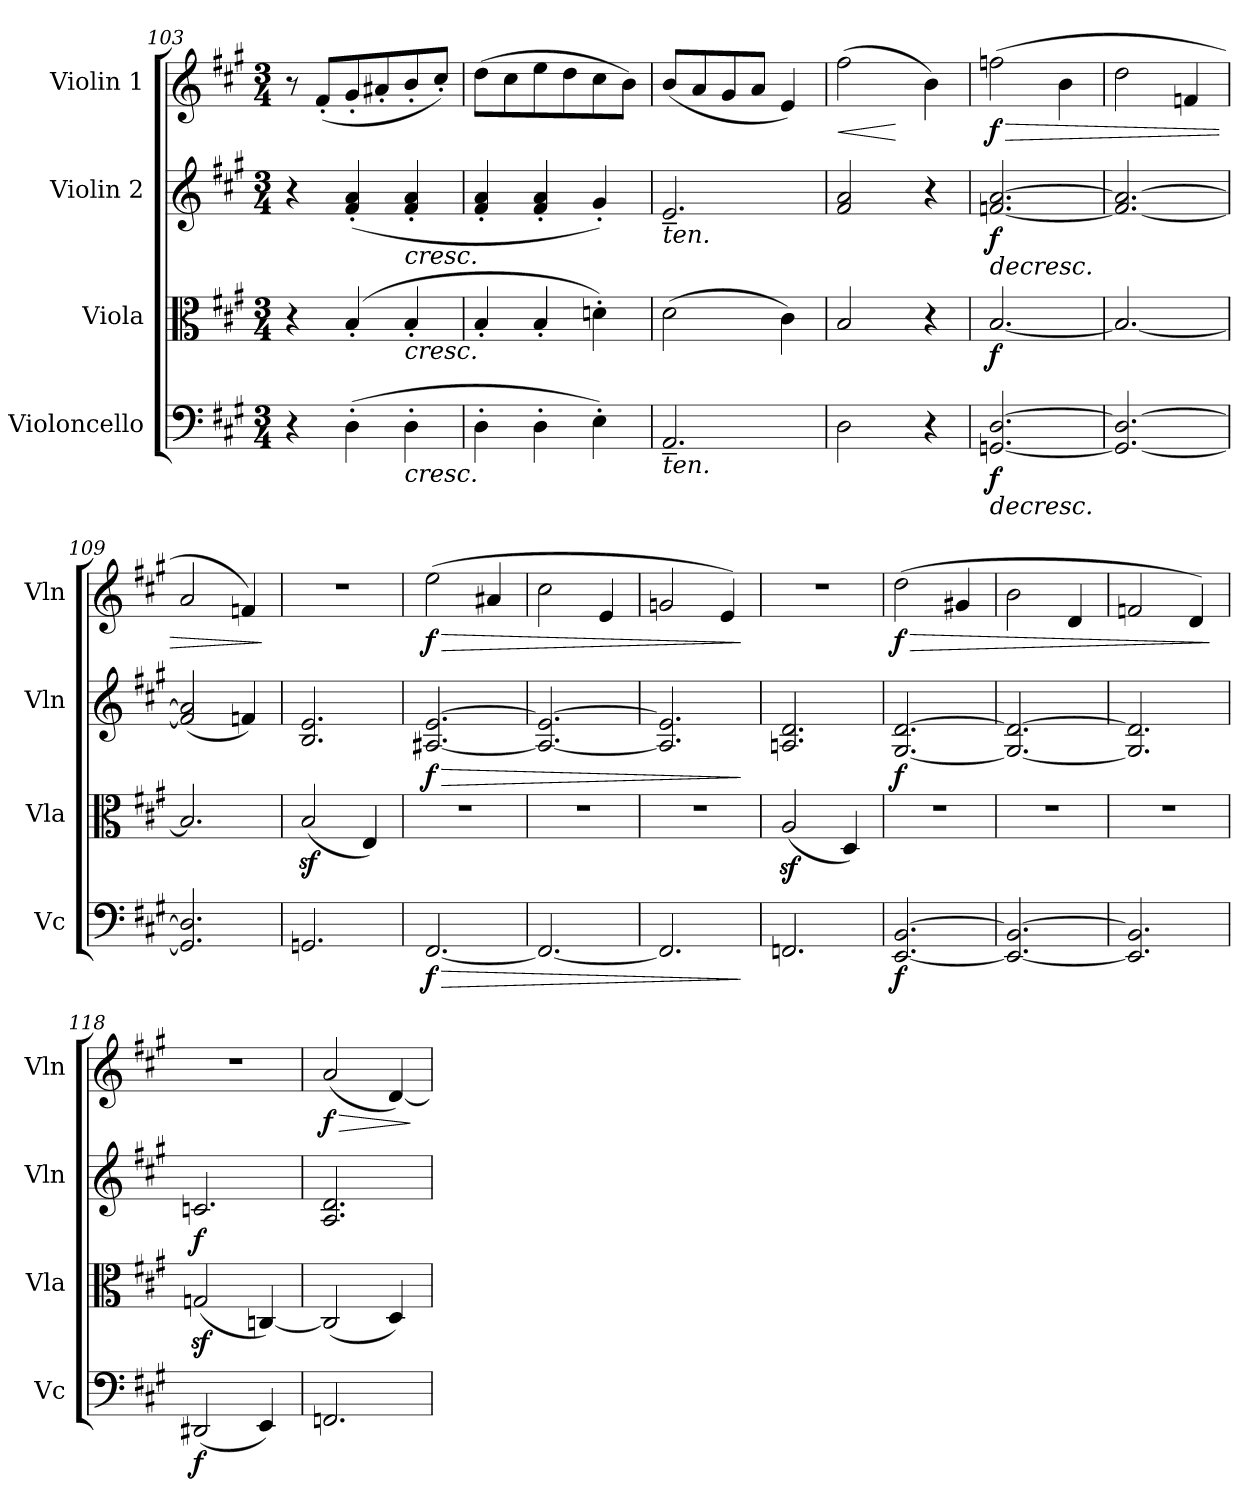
**kern	**dynam	**kern	**dynam	**kern	**dynam	**kern	**dynam
*part4	*part4	*part3	*part3	*part2	*part2	*part1	*part1
*staff4	*staff4	*staff3	*staff3	*staff2	*staff2	*staff1	*staff1
*I"Violoncello	*	*I"Viola	*	*I"Violin 2	*	*I"Violin 1	*
*I'Vc	*	*I'Vla	*	*I'Vln	*	*I'Vln	*
*clefF4	*	*clefC3	*	*clefG2	*	*clefG2	*
*k[f#c#g#]	*	*k[f#c#g#]	*	*k[f#c#g#]	*	*k[f#c#g#]	*
*M3/4	*	*M3/4	*	*M3/4	*	*M3/4	*
=103	=103	=103	=103	=103	=103	=103	=103
4r	.	4r	.	4r	.	8r	.
.	.	.	.	.	.	(8f#'/L	.
(4D'\	.	(4B'/	.	(4f#/' 4a/'	.	8g#'/	.
.	.	.	.	.	.	8a#X'/	.
!	!LO:HP:b	!	!LO:HP:b	!	!LO:HP:b	!	!
4D'\	<	4B'/	<	4f#/' 4a/'	<	8b'/	.
.	.	.	.	.	.	8cc#'/J)	.
=104	=104	=104	=104	=104	=104	=104	=104
4D'\	.	4B'/	.	4f#/' 4a/'	.	(8dd\L	.
.	.	.	.	.	.	8cc#\	.
4D'\	.	4B'/	.	4f#/' 4a/'	.	8ee\	.
.	.	.	.	.	.	8dd\	.
4E'\)	.	4dn'\)	.	4g#'/)	.	8cc#\	.
.	.	.	.	.	.	8b\J)	.
=105	=105	=105	=105	=105	=105	=105	=105
!	!	!	!	!LO:TX:b:i:t=ten.	!	!	!
!LO:TX:b:i:t=ten.	!	!	!	!	!	!	!
2.AA~/	.	(2d\	.	2.e~/	.	(8b/L	.
.	.	.	.	.	.	8a/	.
.	.	.	.	.	.	8g#/	.
.	.	.	.	.	.	8a/J	.
.	.	4c#\)	.	.	.	4e/)	.
=106	=106	=106	=106	=106	=106	=106	=106
!	!	!	!	!	!	!	!LO:HP:b
*	*	*	*	*	*	*^	*
2D\	.	2B/	.	2f#/ 2a/	.	(2ff#\	4.ryy	<
.	.	.	.	.	.	.	8ryy	[
4r	.	4r	.	4r	.	4b\)	4ryy	.
=107	=107	=107	=107	=107	=107	=107	=107	=107
!	!LO:HP:b	!	!	!	!LO:HP:b	!	!	!LO:HP:b
!	!LO:DY:n=1:b	!	!LO:DY:b	!	!LO:DY:n=1:b	!	!	!LO:DY:n=1:b
*	*	*	*	*	*	*v	*v	*
[2.GGn/ [2.D/	> f	[2.B/	f	[2.fn/ [2.a/	> f	(2ffn\	> f
.	.	.	.	.	.	4b\	.
=108	=108	=108	=108	=108	=108	=108	=108
2.GG/_ 2.D/_	.	2.B/_	.	2.f/_ 2.a/_	.	2dd\	.
.	.	.	.	.	.	4fn/	.
!!LO:LB:g=z
=109	=109	=109	=109	=109	=109	=109	=109
2.GG/] 2.D/]	.	2.B/]	.	(2f/] 2a/]	.	2a/	.
.	.	.	.	4fn/)	.	4fn/)	.
.	[	.	[	.	[	.	]
=110	=110	=110	=110	=110	=110	=110	=110
2.GGn/	.	(2Bz</	.	2.B/ 2.e/	.	2.r	.
.	.	4E/)	.	.	.	.	.
=111	=111	=111	=111	=111	=111	=111	=111
!	!LO:HP:b	!	!	!	!LO:HP:b	!	!LO:HP:b
!	!LO:DY:n=1:b	!	!	!	!LO:DY:n=1:b	!	!LO:DY:n=1:b
[2.FF#/	> f	2.r	.	[2.A#X/ [2.e/	> f	(2ee\	> f
.	.	.	.	.	.	4a#X/	.
=112	=112	=112	=112	=112	=112	=112	=112
2.FF#/_	.	2.r	.	2.A#/_ 2.e/_	.	2cc#\	.
.	.	.	.	.	.	4e/	.
!!LO:LB:g=z
=113	=113	=113	=113	=113	=113	=113	=113
2.FF#/]	.	2.r	.	2.A#/] 2.e/]	.	2gn/	.
.	.	.	.	.	.	4e/)	.
.	]	.	.	.	]	.	]
=114	=114	=114	=114	=114	=114	=114	=114
2.FFn/	.	(2Az</	.	2.An/ 2.d/	.	2.r	.
.	.	4D/)	.	.	.	.	.
=115	=115	=115	=115	=115	=115	=115	=115
!	!LO:DY:b	!	!	!	!LO:DY:b	!	!LO:HP:b
!	!	!	!	!	!	!	!LO:DY:n=1:b
[2.EE/ [2.BB/	f	2.r	.	[2.G#/ [2.d/	f	(2dd\	> f
.	.	.	.	.	.	4g#X/	.
=116	=116	=116	=116	=116	=116	=116	=116
2.EE/_ 2.BB/_	.	2.r	.	2.G#/_ 2.d/_	.	2b\	.
.	.	.	.	.	.	4d/	.
=117	=117	=117	=117	=117	=117	=117	=117
2.EE/] 2.BB/]	.	2.r	.	2.G#/] 2.d/]	.	2fn/	.
.	.	.	.	.	.	4d/)	.
.	]	.	.	.	]	.	]
=118	=118	=118	=118	=118	=118	=118	=118
!	!LO:DY:b	!	!	!	!LO:DY:b	!	!
(2DD#X/	f	(2Gnz</	.	2.cn/	f	2.r	.
4EE/)	.	[4Cn/)	.	.	.	.	.
=119	=119	=119	=119	=119	=119	=119	=119
!	!	!	!	!	!	!	!LO:HP:b
!	!	!	!	!	!	!	!LO:DY:n=1:b
2.FFn/	.	(2C/]	.	2.A/ 2.d/	.	(2a/	> f
.	.	4D/)	.	.	.	[4d/)	.
.	.	.	.	.	.	.	]
=	=	=	=	=	=	=	=
*-	*-	*-	*-	*-	*-	*-	*-
